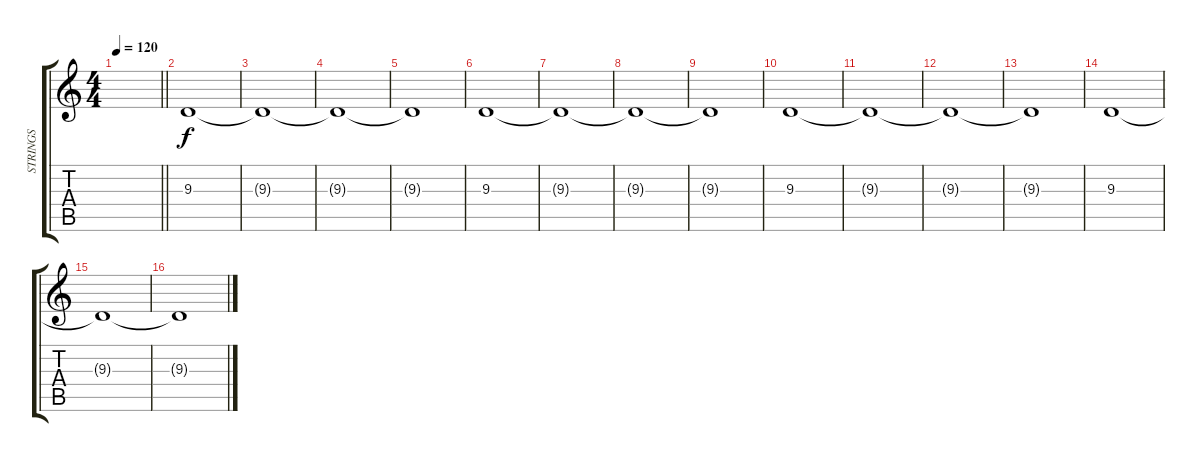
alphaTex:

\track ("STRINGS" "STRINGS") {instrument stringensemble1}
\staff {score tabs}
\tuning (D4 A3 F3 C3 G2 D2) {hide}
\ts (4 4)
\tempo 120
\clef g2
\barLineRight lightlight
\ks c
|
9.3.1 |
9.3{t}.1 |
9.3{t}.1 |
9.3{t}.1 |
9.3.1 |
9.3{t}.1 |
9.3{t}.1 |
9.3{t}.1 |
9.3.1 |
9.3{t}.1 |
9.3{t}.1 |
9.3{t}.1 |
9.3.1 |
9.3{t}.1 |
9.3{t}.1
